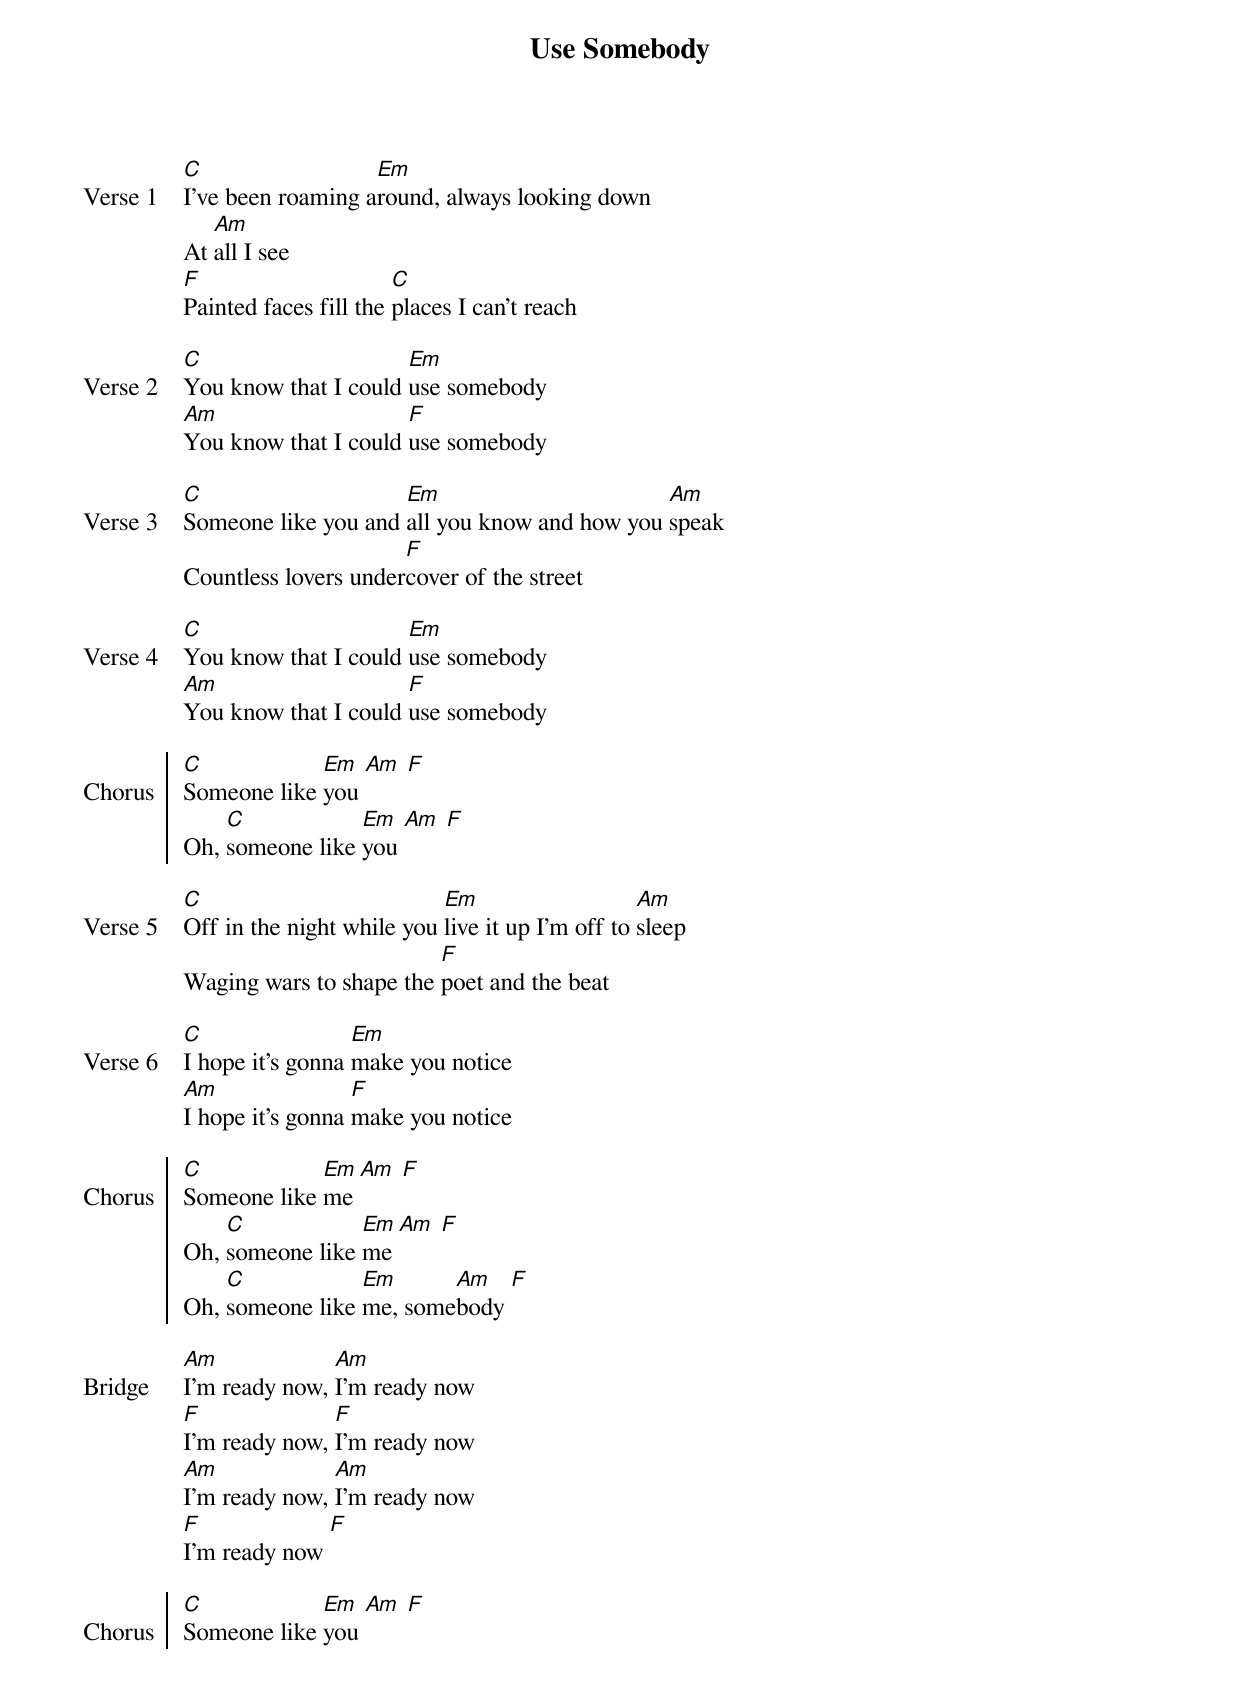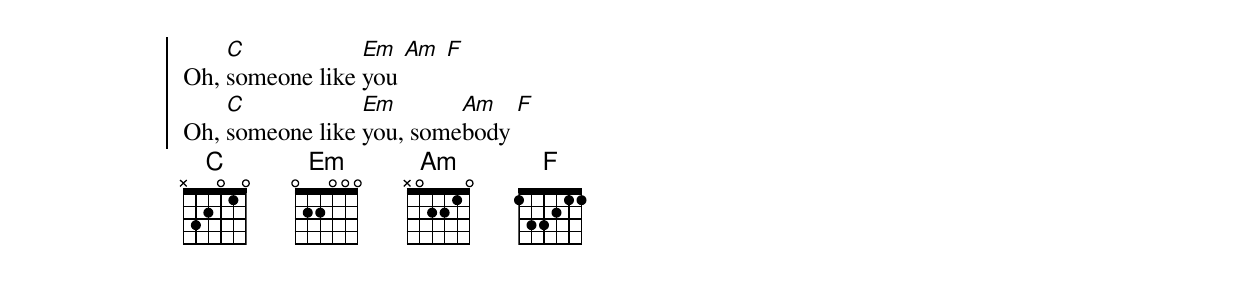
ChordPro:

{title: Use Somebody}
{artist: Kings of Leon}
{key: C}
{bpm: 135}
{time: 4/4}
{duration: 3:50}
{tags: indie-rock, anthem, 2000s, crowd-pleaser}

{start_of_verse: Verse 1}
[C]I've been roaming a[Em]round, always looking down
At [Am]all I see
[F]Painted faces fill the [C]places I can't reach
{end_of_verse}

{start_of_verse: Verse 2}
[C]You know that I could [Em]use somebody
[Am]You know that I could [F]use somebody
{end_of_verse}

{start_of_verse: Verse 3}
[C]Someone like you and [Em]all you know and how you [Am]speak
Countless lovers under[F]cover of the street
{end_of_verse}

{start_of_verse: Verse 4}
[C]You know that I could [Em]use somebody
[Am]You know that I could [F]use somebody
{end_of_verse}

{start_of_chorus: Chorus}
[C]Someone like [Em]you [Am] [F]
Oh, [C]someone like [Em]you [Am] [F]
{end_of_chorus}

{start_of_verse: Verse 5}
[C]Off in the night while you [Em]live it up I'm off to [Am]sleep
Waging wars to shape the [F]poet and the beat
{end_of_verse}

{start_of_verse: Verse 6}
[C]I hope it's gonna [Em]make you notice
[Am]I hope it's gonna [F]make you notice
{end_of_verse}

{start_of_chorus: Chorus}
[C]Someone like [Em]me [Am] [F]
Oh, [C]someone like [Em]me [Am] [F]
Oh, [C]someone like [Em]me, some[Am]body [F]
{end_of_chorus}

{start_of_bridge: Bridge}
[Am]I'm ready now, [Am]I'm ready now
[F]I'm ready now, [F]I'm ready now
[Am]I'm ready now, [Am]I'm ready now
[F]I'm ready now [F]
{end_of_bridge}

{start_of_chorus: Chorus}
[C]Someone like [Em]you [Am] [F]
Oh, [C]someone like [Em]you [Am] [F]
Oh, [C]someone like [Em]you, some[Am]body [F]
{end_of_chorus}
